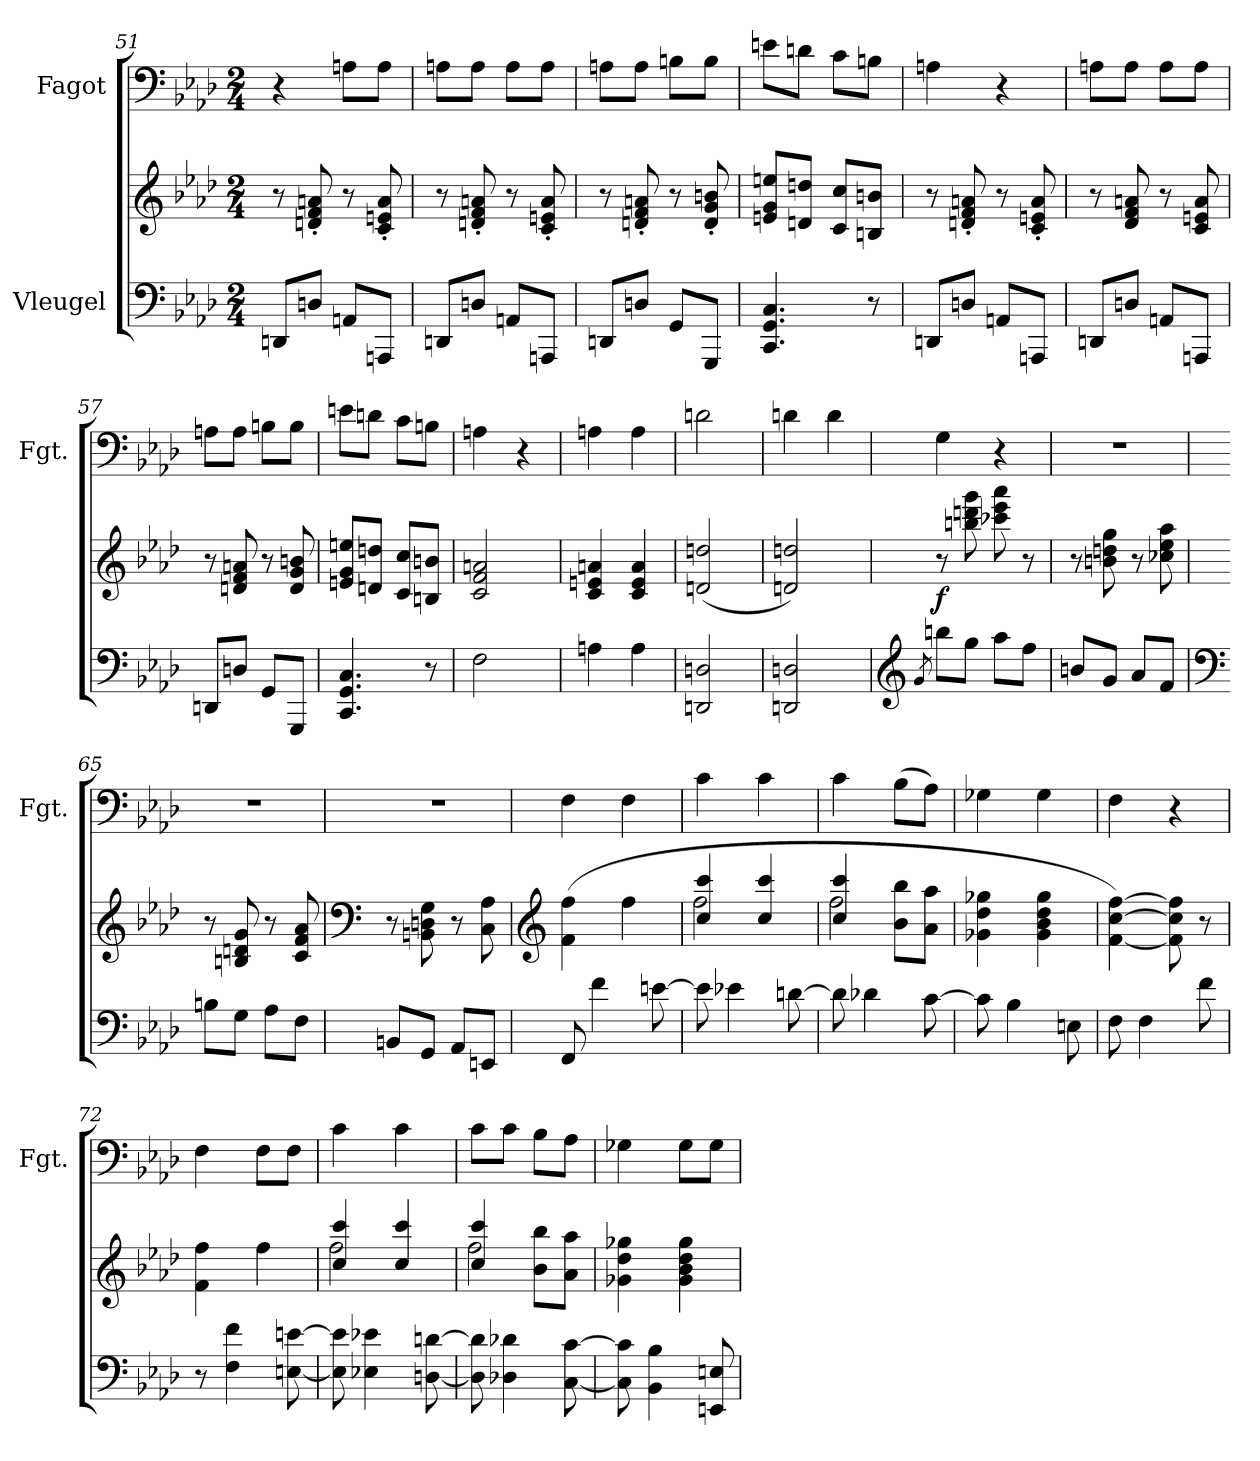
**kern	**kern	**dynam	**kern
*part2	*part2	*part2	*part1
*staff3	*staff2	*staff2/3	*staff1
*I"Vleugel	*	*	*I"Fagot
*	*	*	*I'Fgt.
!!LO:LB:g=z
*clefF4	*clefG2	*	*clefF4
*k[b-e-a-d-]	*k[b-e-a-d-]	*	*k[b-e-a-d-]
*M2/4	*M2/4	*	*M2/4
=51	=51	=51	=51
8DDn/L	8r	.	4r
8Dn/J	8dn/' 8f/' 8an/'	.	.
8AAn/L	8r	.	8An\L
8AAAn/J	8c/' 8en/' 8a/'	.	8A\J
=52	=52	=52	=52
8DDn/L	8r	.	8An\L
8Dn/J	8dn/' 8f/' 8an/'	.	8A\J
8AAn/L	8r	.	8A\L
8AAAn/J	8c/' 8en/' 8a/'	.	8A\J
=53	=53	=53	=53
8DDn/L	8r	.	8An\L
8Dn/J	8dn/' 8f/' 8an/'	.	8A\J
8GG/L	8r	.	8Bn\L
8GGG/J	8d/' 8g/' 8bn/'	.	8B\J
=54	=54	=54	=54
4.CC/ 4.GG/ 4.C/	8en/ 8g/ 8een/L	.	8en\L
.	8dn/ 8ddn/J	.	8dn\J
.	8c/ 8cc/L	.	8c\L
8r	8Bn/ 8bn/J	.	8Bn\J
=55	=55	=55	=55
8DDn/L	8r	.	4An\
8Dn/J	8dn/' 8f/' 8an/'	.	.
8AAn/L	8r	.	4r
8AAAn/J	8c/' 8en/' 8a/'	.	.
!!LO:PB:g=z
=56	=56	=56	=56
8DDn/L	8r	.	8An\L
8Dn/J	8d-/ 8f/ 8an/	.	8A\J
8AAn/L	8r	.	8A\L
8AAAn/J	8c/ 8en/ 8a/	.	8A\J
=57	=57	=57	=57
8DDn/L	8r	.	8An\L
8Dn/J	8dn/ 8f/ 8an/	.	8A\J
8GG/L	8r	.	8Bn\L
8GGG/J	8d/ 8g/ 8bn/	.	8B\J
=58	=58	=58	=58
4.CC/ 4.GG/ 4.C/	8en/ 8g/ 8een/L	.	8en\L
.	8dn/ 8ddn/J	.	8dn\J
.	8c/ 8cc/L	.	8c\L
8r	8Bn/ 8bn/J	.	8Bn\J
=59	=59	=59	=59
2F\	2c/ 2f/ 2an/	.	4An\
.	.	.	4r
=60	=60	=60	=60
4An\	4c/ 4en/ 4an/	.	4An\
4A\	4c/ 4e/ 4a/	.	4A\
=61	=61	=61	=61
2DDn/ 2Dn/	(2dn/ 2ddn/	.	2dn\
=62	=62	=62	=62
2DDn/ 2Dn/	2dn/ 2ddn/)	.	4dn\
.	.	.	4d\
!!LO:LB:g=z
=63	=63	=63	=63
*clefG2	*	*	*
8qg/	.	.	.
!	!	!LO:DY:b	!
8bbn\L	8r	f	4G\
8gg\J	8bbn\ 8dddn\ 8ggg\	.	.
8aa-\L	8ccc-X\ 8eee-\ 8aaa-\	.	4r
8ff\J	8r	.	.
=64	=64	=64	=64
8bn/L	8r	.	2r
8g/J	8bn\ 8ddn\ 8gg\	.	.
8a-/L	8r	.	.
8f/J	8cc-X\ 8ee-\ 8aa-\	.	.
=65	=65	=65	=65
*clefF4	*	*	*
8Bn\L	8r	.	2r
8G\J	8Bn/ 8dn/ 8g/	.	.
8A-\L	8r	.	.
8F\J	8c/ 8f/ 8a-/	.	.
=66	=66	=66	=66
*	*clefF4	*	*
8BBn/L	8r	.	2r
8GG/J	8BBn\ 8Dn\ 8G\	.	.
8AA-/L	8r	.	.
8EEn/J	8C\ 8A-\	.	.
=67	=67	=67	=67
*	*clefG2	*	*
8FF/	(4f\ 4ff\	.	4F\
4f\	.	.	.
.	4ff\	.	4F\
[8en\	.	.	.
!!LO:LB:g=z
=68	=68	=68	=68
*	*^	*	*
8e\]	4cc/ 4ccc/	2ff\	.	4c\
4e-X\	.	.	.	.
.	4cc/ 4ccc/	.	.	4c\
[8dn\	.	.	.	.
=69	=69	=69	=69	=69
8d\]	4cc/ 4ccc/	2ff\	.	4c\
4d-X\	.	.	.	.
.	8b-\ 8bb-\L	.	.	(8B-\L
[8c\	8a-\ 8aa-\J	.	.	8A-\J)
*	*v	*v	*	*
=70	=70	=70	=70
8c\]	4g-X\ 4dd-\ 4gg-X\	.	4G-X\
4B-\	.	.	.
.	4g-\ 4b-\ 4dd-\ 4gg-\	.	4G-\
8En\	.	.	.
=71	=71	=71	=71
8F\	[4f\ [4cc\ [4ff\)	.	4F\
4F\	.	.	.
.	8f\] 8cc\] 8ff\]	.	4r
8f\	8r	.	.
=72	=72	=72	=72
8r	4f\ 4ff\	.	4F\
4F\ 4f\	.	.	.
.	4ff\	.	8F\L
[8En\ [8en\	.	.	8F\J
=73	=73	=73	=73
*	*^	*	*
8E\] 8e\]	4cc/ 4ccc/	2ff\	.	4c\
4E-X\ 4e-X\	.	.	.	.
.	4cc/ 4ccc/	.	.	4c\
[8Dn\ [8dn\	.	.	.	.
=74	=74	=74	=74	=74
8D\] 8d\]	4cc/ 4ccc/	2ff\	.	8c\L
4D-X\ 4d-X\	.	.	.	8c\J
.	8b-\ 8bb-\L	.	.	8B-\L
[8C\ [8c\	8a-\ 8aa-\J	.	.	8A-\J
*	*v	*v	*	*
!!LO:LB:g=z
=75	=75	=75	=75
8C\] 8c\]	4g-X\ 4dd-\ 4gg-X\	.	4G-X\
4BB-\ 4B-\	.	.	.
.	4g-\ 4b-\ 4dd-\ 4gg-\	.	8G-\L
8EEn/ 8En/	.	.	8G-\J
=	=	=	=
*-	*-	*-	*-
